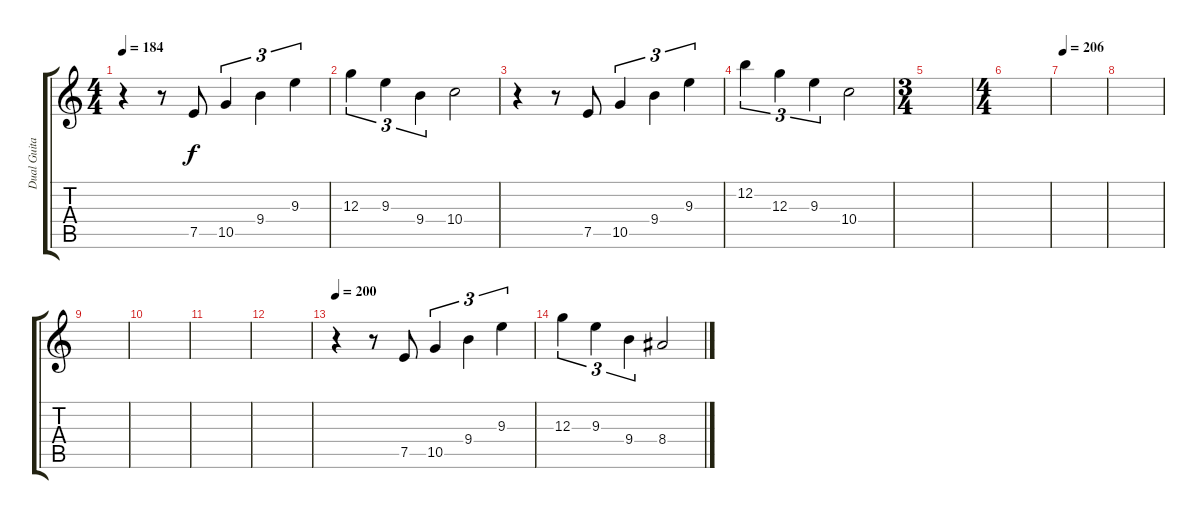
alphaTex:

\track ("Dual Guitar Left" "Dual Guita") {instrument distortionguitar}
\staff {score tabs}
\tuning (E4 B3 G3 D3 A2 E2) {hide}
\ts (4 4)
\tempo 184
\clef g2
\ks c
r.4{dy f} r.8 7.5.8 10.5.4{tu (3 2)} 9.4.4{tu (3 2)} 9.3.4{tu (3 2)} |
12.3.4{tu (3 2)} 9.3.4{tu (3 2)} 9.4.4{tu (3 2)} 10.4.2 |
r.4 r.8 7.5.8 10.5.4{tu (3 2)} 9.4.4{tu (3 2)} 9.3.4{tu (3 2)} |
12.2.4{tu (3 2)} 12.3.4{tu (3 2)} 9.3.4{tu (3 2)} 10.4.2 |
\ts (3 4)
|
\ts (4 4)
|
\tempo 206
|
|
|
|
|
|
\tempo 200
r.4 r.8 7.5.8 10.5.4{tu (3 2)} 9.4.4{tu (3 2)} 9.3.4{tu (3 2)} |
12.3.4{tu (3 2)} 9.3.4{tu (3 2)} 9.4.4{tu (3 2)} 8.4.2
